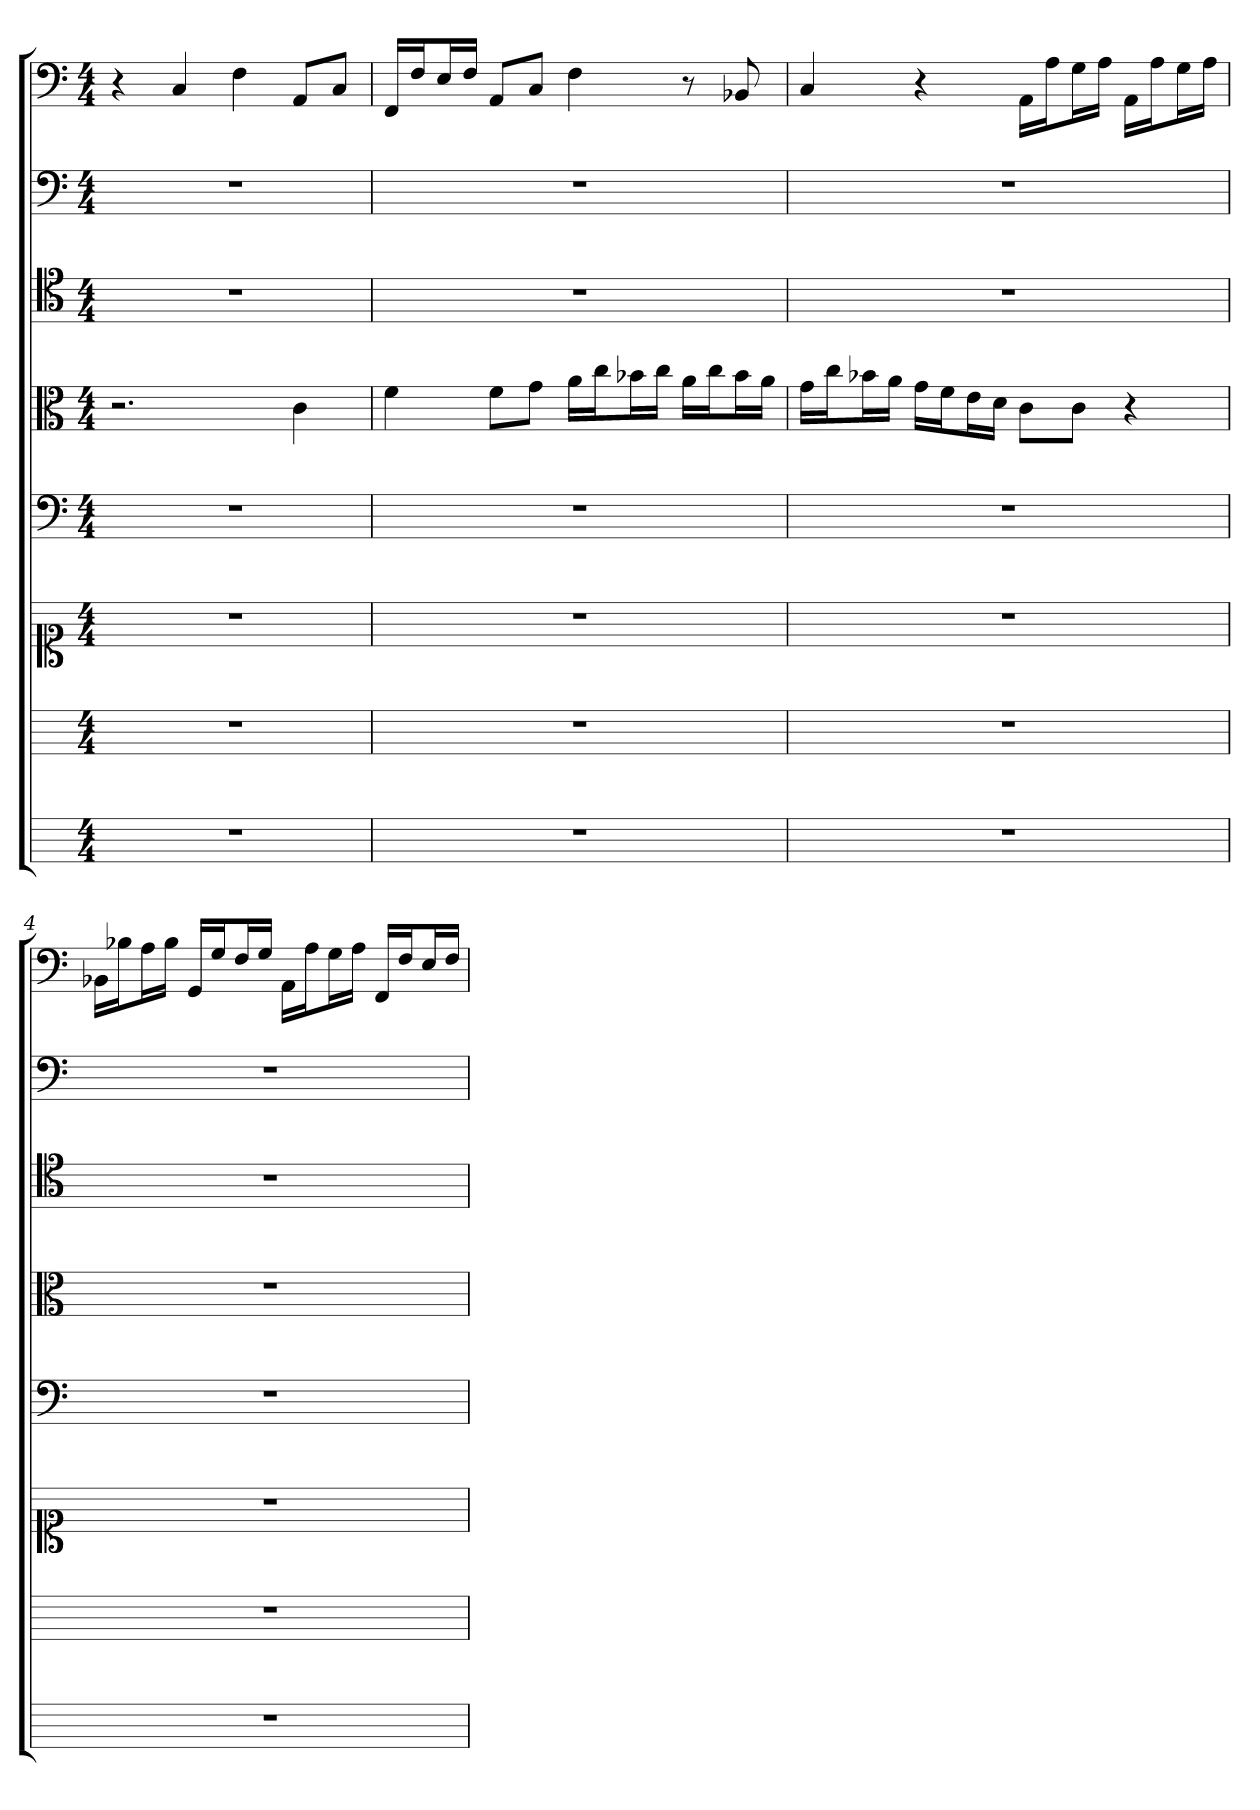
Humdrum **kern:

**kern	**kern	**kern	**kern	**kern	**kern	**kern	**kern
*part8	*part7	*part6	*part5	*part4	*part3	*part2	*part1
*staff8	*staff7	*staff6	*staff5	*staff4	*staff3	*staff2	*staff1
*	*	*clefC1	*clefF4	*clefC3	*clefC4	*clefF4	*clefF4
*k[]	*k[]	*k[]	*k[]	*k[]	*k[]	*k[]	*k[]
*C:	*C:	*C:	*C:	*C:	*C:	*C:	*C:
*M4/4	*M4/4	*M4/4	*M4/4	*M4/4	*M4/4	*M4/4	*M4/4
=1	=1	=1	=1	=1	=1	=1	=1
1r	1r	1r	1r	2.r	1r	1r	4r
.	.	.	.	.	.	.	4C
.	.	.	.	.	.	.	4F
.	.	.	.	4c	.	.	8AA/L
.	.	.	.	.	.	.	8C/J
=2	=2	=2	=2	=2	=2	=2	=2
1r	1r	1r	1r	4f	1r	1r	16FF/LL
.	.	.	.	.	.	.	16F/J
.	.	.	.	.	.	.	16E/L
.	.	.	.	.	.	.	16F/JJ
.	.	.	.	8f\L	.	.	8AA/L
.	.	.	.	8g\J	.	.	8C/J
.	.	.	.	16a\LL	.	.	4F
.	.	.	.	16cc\J	.	.	.
.	.	.	.	16b-X\L	.	.	.
.	.	.	.	16cc\JJ	.	.	.
.	.	.	.	16a\LL	.	.	8r
.	.	.	.	16cc\J	.	.	.
.	.	.	.	16b-\L	.	.	8BB-X
.	.	.	.	16a\JJ	.	.	.
=3	=3	=3	=3	=3	=3	=3	=3
1r	1r	1r	1r	16g\LL	1r	1r	4C
.	.	.	.	16cc\J	.	.	.
.	.	.	.	16b-X\L	.	.	.
.	.	.	.	16a\JJ	.	.	.
.	.	.	.	16g\LL	.	.	4r
.	.	.	.	16f\J	.	.	.
.	.	.	.	16e\L	.	.	.
.	.	.	.	16d\JJ	.	.	.
.	.	.	.	8c\L	.	.	16AA\LL
.	.	.	.	.	.	.	16A\J
.	.	.	.	8c\J	.	.	16G\L
.	.	.	.	.	.	.	16A\JJ
.	.	.	.	4r	.	.	16AA\LL
.	.	.	.	.	.	.	16A\J
.	.	.	.	.	.	.	16G\L
.	.	.	.	.	.	.	16A\JJ
=4	=4	=4	=4	=4	=4	=4	=4
1r	1r	1r	1r	1r	1r	1r	16BB-X\LL
.	.	.	.	.	.	.	16B-X\J
.	.	.	.	.	.	.	16A\L
.	.	.	.	.	.	.	16B-\JJ
.	.	.	.	.	.	.	16GG/LL
.	.	.	.	.	.	.	16G/J
.	.	.	.	.	.	.	16F/L
.	.	.	.	.	.	.	16G/JJ
.	.	.	.	.	.	.	16AA\LL
.	.	.	.	.	.	.	16A\J
.	.	.	.	.	.	.	16G\L
.	.	.	.	.	.	.	16A\JJ
.	.	.	.	.	.	.	16FF/LL
.	.	.	.	.	.	.	16F/J
.	.	.	.	.	.	.	16E/L
.	.	.	.	.	.	.	16F/JJ
=	=	=	=	=	=	=	=
*-	*-	*-	*-	*-	*-	*-	*-
